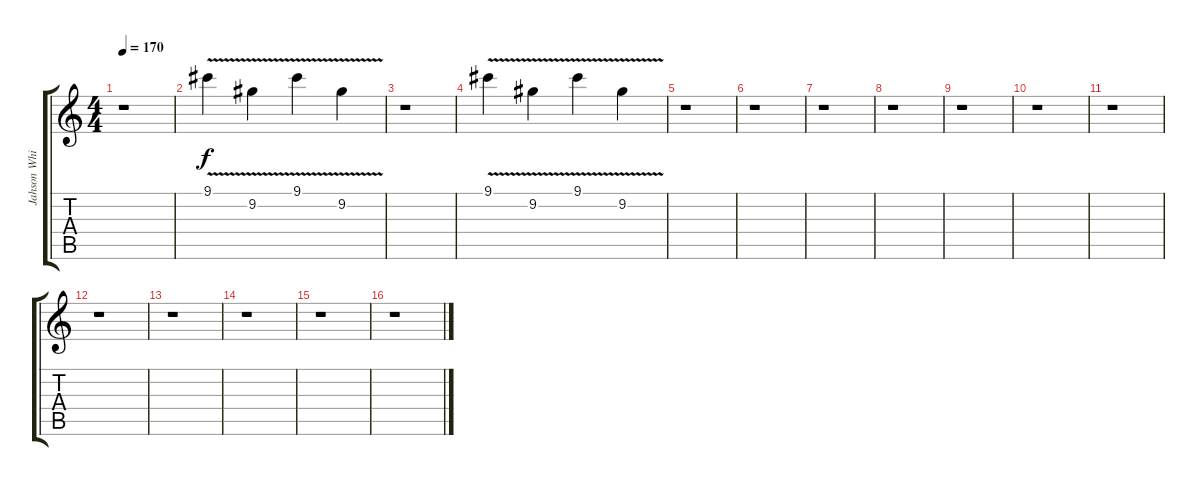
\track ("Jahson White" "Jahson Whi") {instrument distortionguitar}
\staff {score tabs}
\tuning (E4 B3 G3 D3 A2 E2) {hide}
\ts (4 4)
\tempo 170
\clef g2
\ks c
r.1{dy f} |
9.1{v}.4 9.2{v}.4 9.1{v}.4 9.2{v}.4 |
r.1 |
9.1{v}.4 9.2{v}.4 9.1{v}.4 9.2{v}.4 |
r.1 |
r.1 |
r.1 |
r.1 |
r.1 |
r.1 |
r.1 |
r.1 |
r.1 |
r.1 |
r.1 |
r.1
